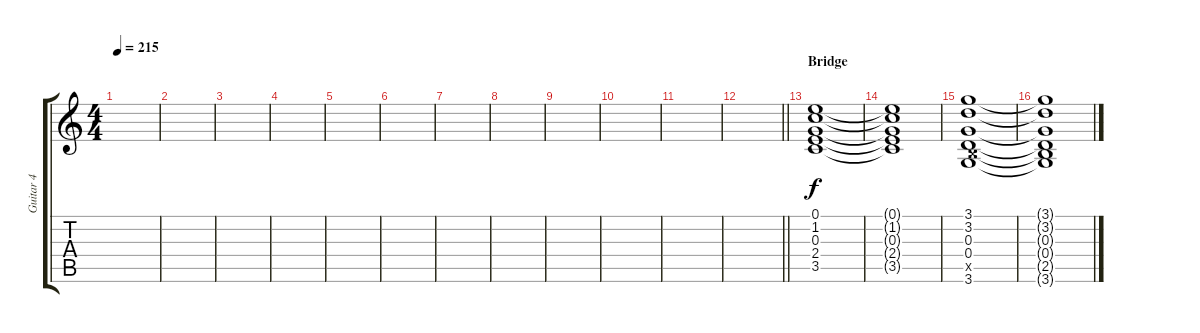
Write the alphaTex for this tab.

\track ("Guitar 4" "Guitar 4") {instrument electricguitarclean}
\staff {score tabs}
\tuning (E4 B3 G3 D3 A2 E2) {hide}
\ts (4 4)
\tempo 215
\clef g2
\ks c
|
|
|
|
|
|
|
|
|
|
|
\barLineRight lightlight
|
\section ("" "Bridge")
(0.1 1.2 0.3 2.4 3.5).1 |
(0.1{t} 1.2{t} 0.3{t} 2.4{t} 3.5{t}).1 |
(3.1 3.2 0.3 0.4 2.5{x} 3.6).1 |
(3.1{t} 3.2{t} 0.3{t} 0.4{t} 2.5{t} 3.6{t}).1
